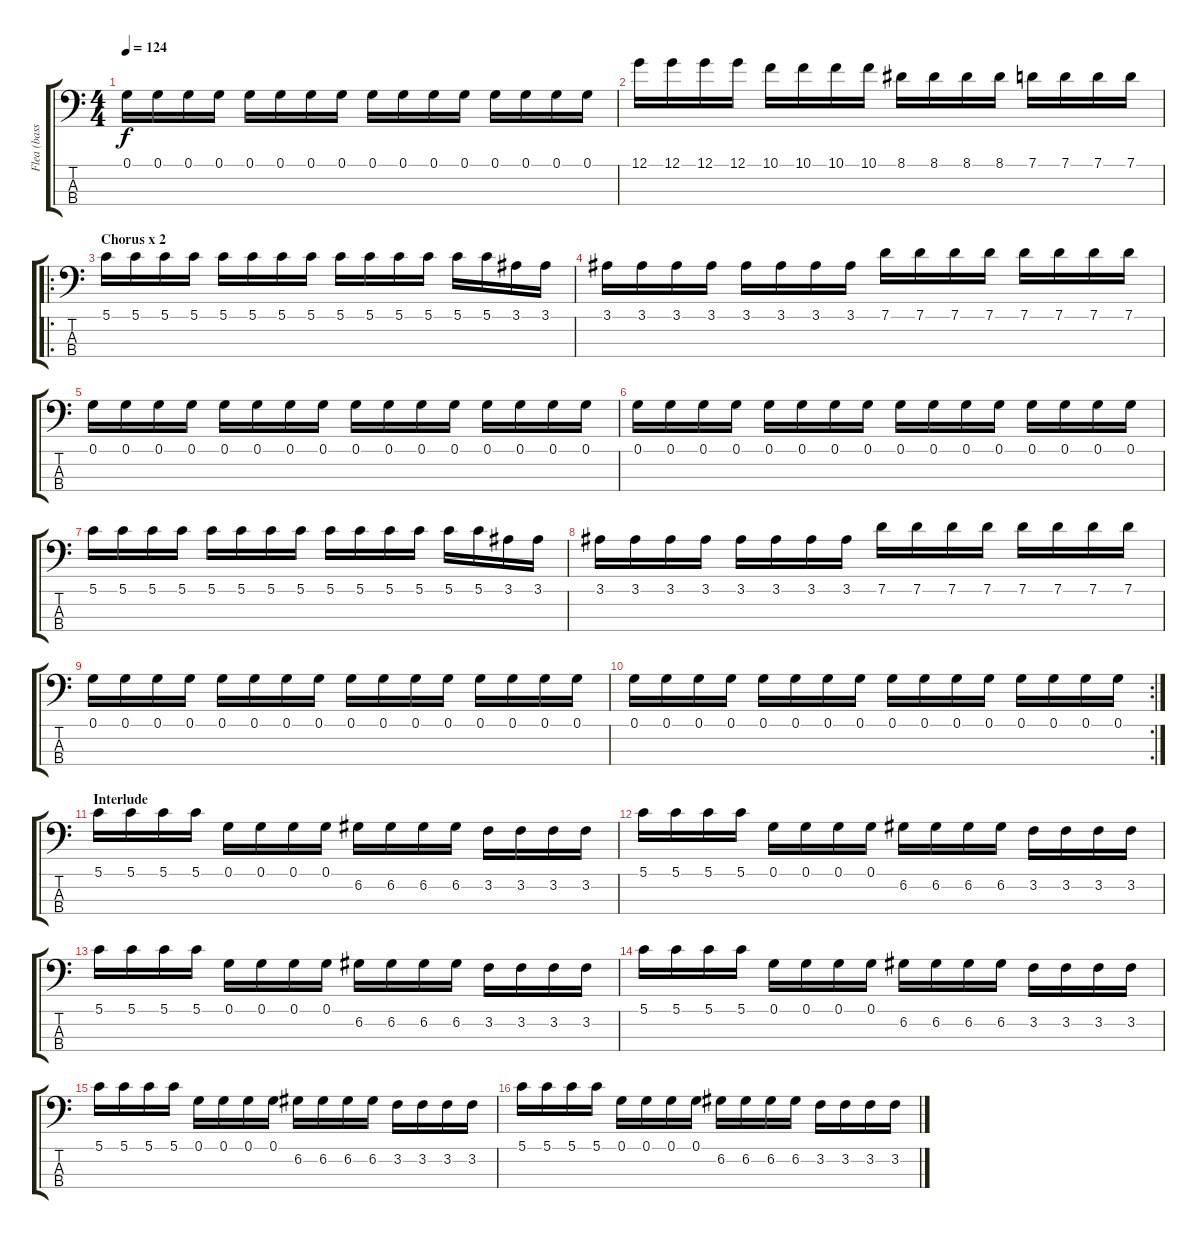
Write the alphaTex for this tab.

\track ("Flea (bass)" "Flea (bass") {instrument electricbasspick}
\staff {score tabs}
\tuning (G2 D2 A1 E1) {hide}
\ts (4 4)
\tempo 124
\clef f4
\ks c
0.1.16{dy f} 0.1.16 0.1.16 0.1.16 0.1.16 0.1.16 0.1.16 0.1.16 0.1.16 0.1.16 0.1.16 0.1.16 0.1.16 0.1.16 0.1.16 0.1.16 |
12.1.16 12.1.16 12.1.16 12.1.16 10.1.16 10.1.16 10.1.16 10.1.16 8.1.16 8.1.16 8.1.16 8.1.16 7.1.16 7.1.16 7.1.16 7.1.16 |
\ro
\section ("" "Chorus x 2")
5.1.16 5.1.16 5.1.16 5.1.16 5.1.16 5.1.16 5.1.16 5.1.16 5.1.16 5.1.16 5.1.16 5.1.16 5.1.16 5.1.16 3.1.16 3.1.16 |
3.1.16 3.1.16 3.1.16 3.1.16 3.1.16 3.1.16 3.1.16 3.1.16 7.1.16 7.1.16 7.1.16 7.1.16 7.1.16 7.1.16 7.1.16 7.1.16 |
0.1.16 0.1.16 0.1.16 0.1.16 0.1.16 0.1.16 0.1.16 0.1.16 0.1.16 0.1.16 0.1.16 0.1.16 0.1.16 0.1.16 0.1.16 0.1.16 |
0.1.16 0.1.16 0.1.16 0.1.16 0.1.16 0.1.16 0.1.16 0.1.16 0.1.16 0.1.16 0.1.16 0.1.16 0.1.16 0.1.16 0.1.16 0.1.16 |
5.1.16 5.1.16 5.1.16 5.1.16 5.1.16 5.1.16 5.1.16 5.1.16 5.1.16 5.1.16 5.1.16 5.1.16 5.1.16 5.1.16 3.1.16 3.1.16 |
3.1.16 3.1.16 3.1.16 3.1.16 3.1.16 3.1.16 3.1.16 3.1.16 7.1.16 7.1.16 7.1.16 7.1.16 7.1.16 7.1.16 7.1.16 7.1.16 |
0.1.16 0.1.16 0.1.16 0.1.16 0.1.16 0.1.16 0.1.16 0.1.16 0.1.16 0.1.16 0.1.16 0.1.16 0.1.16 0.1.16 0.1.16 0.1.16 |
\rc 2
0.1.16 0.1.16 0.1.16 0.1.16 0.1.16 0.1.16 0.1.16 0.1.16 0.1.16 0.1.16 0.1.16 0.1.16 0.1.16 0.1.16 0.1.16 0.1.16 |
\section ("" "Interlude")
5.1.16 5.1.16 5.1.16 5.1.16 0.1.16 0.1.16 0.1.16 0.1.16 6.2.16 6.2.16 6.2.16 6.2.16 3.2.16 3.2.16 3.2.16 3.2.16 |
5.1.16 5.1.16 5.1.16 5.1.16 0.1.16 0.1.16 0.1.16 0.1.16 6.2.16 6.2.16 6.2.16 6.2.16 3.2.16 3.2.16 3.2.16 3.2.16 |
5.1.16 5.1.16 5.1.16 5.1.16 0.1.16 0.1.16 0.1.16 0.1.16 6.2.16 6.2.16 6.2.16 6.2.16 3.2.16 3.2.16 3.2.16 3.2.16 |
5.1.16 5.1.16 5.1.16 5.1.16 0.1.16 0.1.16 0.1.16 0.1.16 6.2.16 6.2.16 6.2.16 6.2.16 3.2.16 3.2.16 3.2.16 3.2.16 |
5.1.16 5.1.16 5.1.16 5.1.16 0.1.16 0.1.16 0.1.16 0.1.16 6.2.16 6.2.16 6.2.16 6.2.16 3.2.16 3.2.16 3.2.16 3.2.16 |
5.1.16 5.1.16 5.1.16 5.1.16 0.1.16 0.1.16 0.1.16 0.1.16 6.2.16 6.2.16 6.2.16 6.2.16 3.2.16 3.2.16 3.2.16 3.2.16
